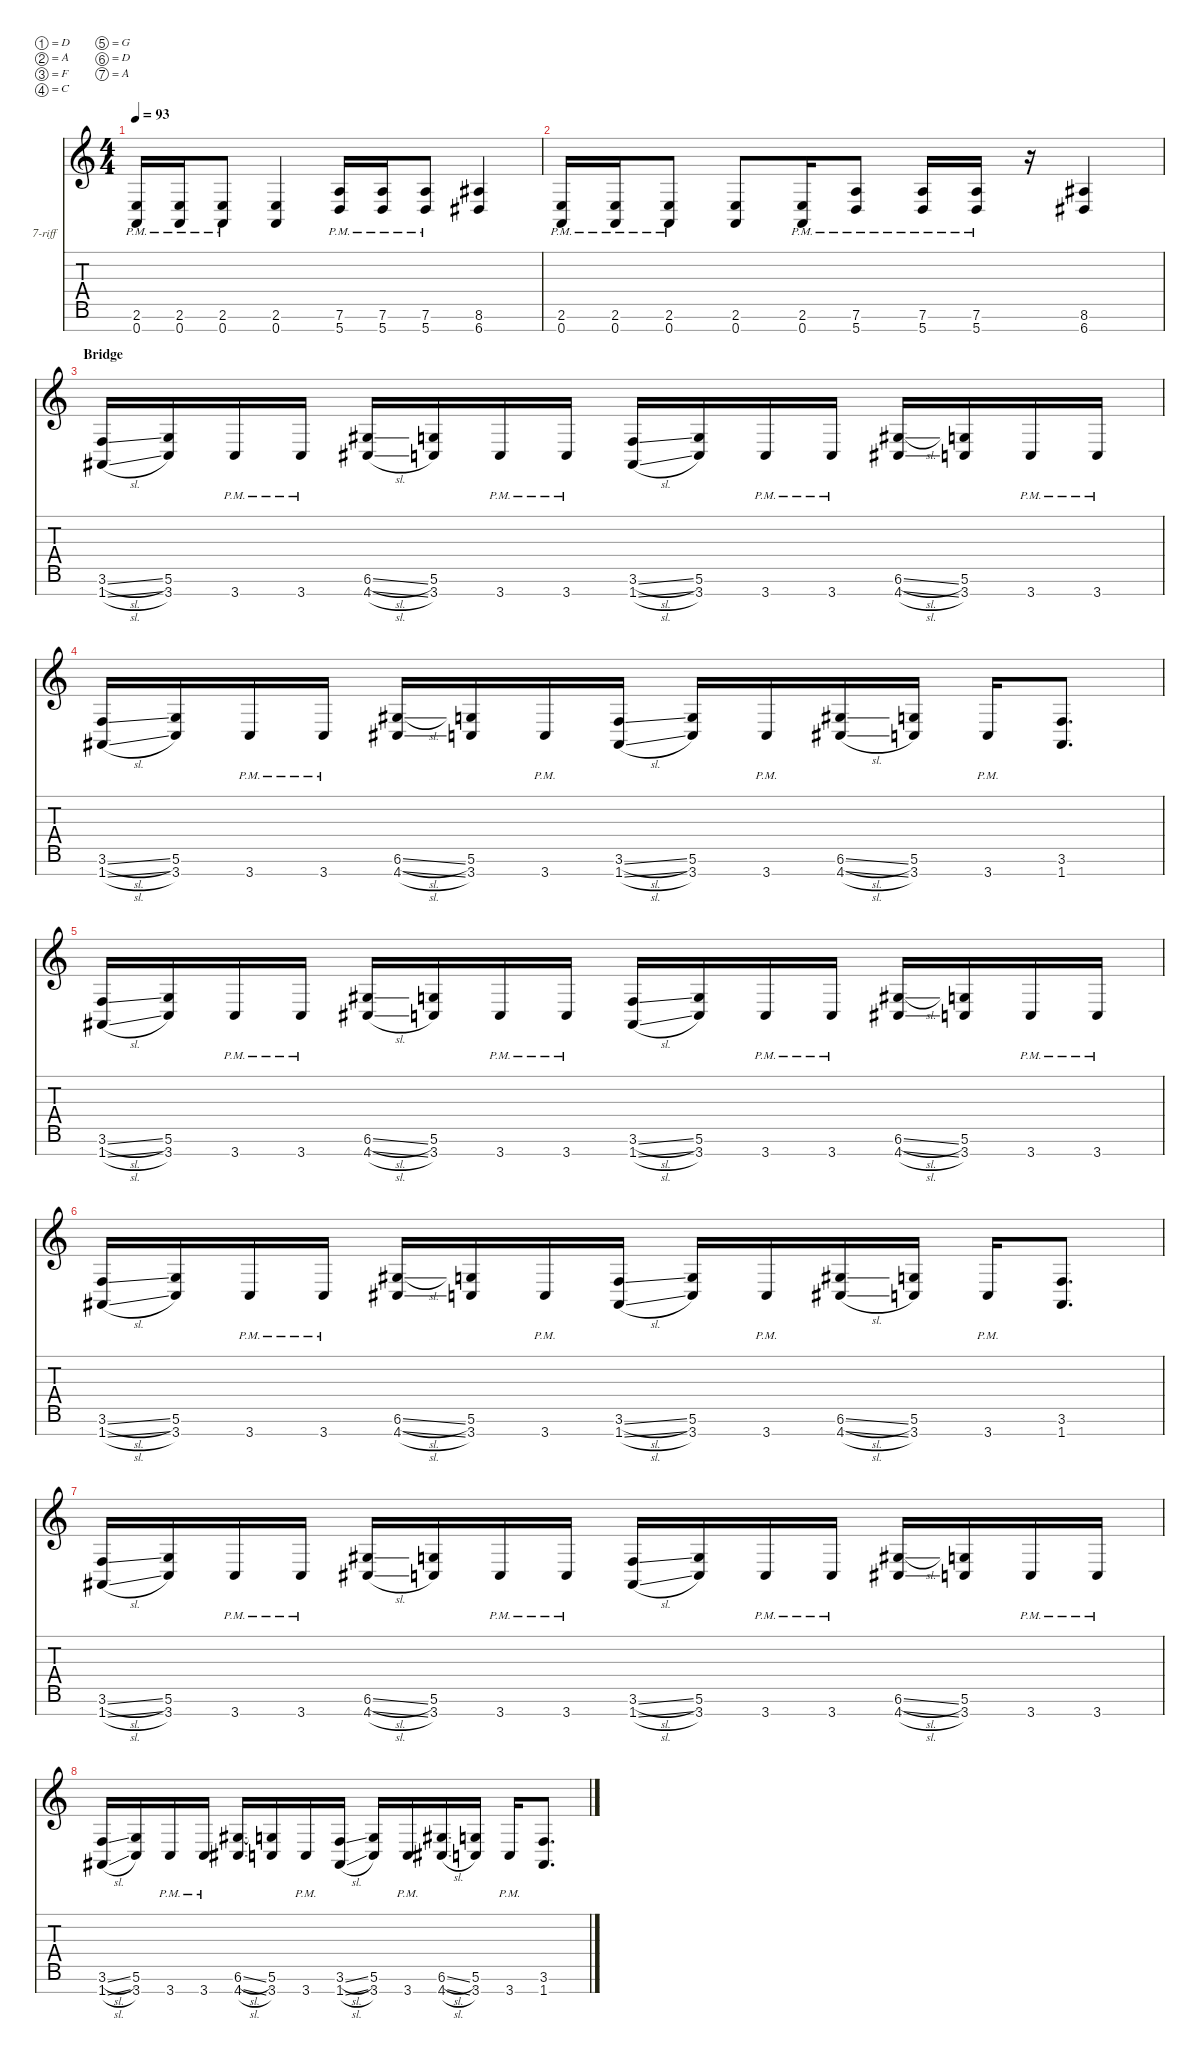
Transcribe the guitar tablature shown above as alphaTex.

\defaultSystemsLayout 4
\hideDynamics
\bracketExtendMode nobrackets
\firstSystemTrackNameOrientation horizontal
\otherSystemsTrackNameOrientation horizontal
\track ("Guitar - Rhytm" "7-riff") {defaultSystemsLayout 4 solo instrument distortionguitar}
\staff {score tabs}
\tuning (D4 A3 F3 C3 G2 D2 A1)
\ts (4 4)
\scale
0.973516
\tempo 93
\accidentals auto
\clef g2
\ottava regular
\simile none
\scale
1.10135
\ks c
(2.6{pm} 0.7{pm}).16{dy f beam Up} (2.6{pm} 0.7{pm}).16{beam Up} (2.6{pm} 0.7{pm}).8{beam Up} (2.6 0.7).4{beam Up} (5.7{pm} 7.6{pm}).16{beam Up} (5.7{pm} 7.6{pm}).16{beam Up} (5.7{pm} 7.6{pm}).8{beam Up} (6.7{acc #} 8.6{acc #}).4{beam Up} |
\scale
0.973516
\scale
0.992042 (2.6{pm} 0.7{pm}).16{beam Up} (2.6{pm} 0.7{pm}).16{beam Up} (2.6{pm} 0.7{pm}).8{beam Up} (2.6 0.7).8{beam Up} (2.6{pm} 0.7{pm}).16{beam Up} (7.6{pm} 5.7{pm}).8{beam Up} (7.6{pm} 5.7{pm}).16{beam Up} (7.6{pm} 5.7{pm}).16{beam Up} r.16{beam Up} (6.7{acc #} 8.6{acc #}).4{beam Up} |
\section ("" "Bridge")
\scale
0.952463
\scale
0.953305 (3.6{sl} 1.7{sl acc #}).16{beam Up} (5.6 3.7).16{beam Up} 3.7{pm}.16{beam Up} 3.7{pm}.16{beam Up} (6.6{sl acc #} 4.7{sl acc #}).16{beam Up} (5.6 3.7).16{beam Up} 3.7{pm}.16{beam Up} 3.7{pm}.16{beam Up} (3.6{sl} 1.7{sl acc #}).16{beam Up} (5.6 3.7).16{beam Up} 3.7{pm}.16{beam Up} 3.7{pm}.16{beam Up} (4.7{sl acc #} 6.6{sl acc #}).16{beam Up} (3.7 5.6).16{beam Up} 3.7{pm}.16{beam Up} 3.7{pm}.16{beam Up} |
\scale
1.11103
\scale
0.953305 (3.6{sl} 1.7{sl acc #}).16{beam Up} (5.6 3.7).16{beam Up} 3.7{pm}.16{beam Up} 3.7{pm}.16{beam Up} (4.7{sl acc #} 6.6{sl acc #}).16{beam Up} (3.7 5.6).16{beam Up} 3.7{pm}.16{beam Up} (3.6{sl} 1.7{sl acc #}).16{beam Up} (5.6 3.7).16{beam Up} 3.7{pm}.16{beam Up} (6.6{sl acc #} 4.7{sl acc #}).16{beam Up} (5.6 3.7).16{beam Up} 3.7{pm}.16{beam Up} (3.6 1.7{acc #}).8{d beam Up} |
\scale
0.96299
\scale
1.11103 (3.6{sl} 1.7{sl acc #}).16{beam Up} (5.6 3.7).16{beam Up} 3.7{pm}.16{beam Up} 3.7{pm}.16{beam Up} (6.6{sl acc #} 4.7{sl acc #}).16{beam Up} (5.6 3.7).16{beam Up} 3.7{pm}.16{beam Up} 3.7{pm}.16{beam Up} (3.6{sl} 1.7{sl acc #}).16{beam Up} (5.6 3.7).16{beam Up} 3.7{pm}.16{beam Up} 3.7{pm}.16{beam Up} (4.7{sl acc #} 6.6{sl acc #}).16{beam Up} (3.7 5.6).16{beam Up} 3.7{pm}.16{beam Up} 3.7{pm}.16{beam Up} |
\scale
0.96299
\scale
0.96299 (3.6{sl} 1.7{sl acc #}).16{beam Up} (5.6 3.7).16{beam Up} 3.7{pm}.16{beam Up} 3.7{pm}.16{beam Up} (4.7{sl acc #} 6.6{sl acc #}).16{beam Up} (3.7 5.6).16{beam Up} 3.7{pm}.16{beam Up} (3.6{sl} 1.7{sl acc #}).16{beam Up} (5.6 3.7).16{beam Up} 3.7{pm}.16{beam Up} (6.6{sl acc #} 4.7{sl acc #}).16{beam Up} (5.6 3.7).16{beam Up} 3.7{pm}.16{beam Up} (3.6 1.7{acc #}).8{d beam Up} |
\scale
1.10577
\scale
0.96299 (3.6{sl} 1.7{sl acc #}).16{beam Up} (5.6 3.7).16{beam Up} 3.7{pm}.16{beam Up} 3.7{pm}.16{beam Up} (6.6{sl acc #} 4.7{sl acc #}).16{beam Up} (5.6 3.7).16{beam Up} 3.7{pm}.16{beam Up} 3.7{pm}.16{beam Up} (3.6{sl} 1.7{sl acc #}).16{beam Up} (5.6 3.7).16{beam Up} 3.7{pm}.16{beam Up} 3.7{pm}.16{beam Up} (4.7{sl acc #} 6.6{sl acc #}).16{beam Up} (3.7 5.6).16{beam Up} 3.7{pm}.16{beam Up} 3.7{pm}.16{beam Up} |
\scale
0.957726
\scale
0.96299 (3.6{sl} 1.7{sl acc #}).16{beam Up} (5.6 3.7).16{beam Up} 3.7{pm}.16{beam Up} 3.7{pm}.16{beam Up} (4.7{sl acc #} 6.6{sl acc #}).16{beam Up} (3.7 5.6).16{beam Up} 3.7{pm}.16{beam Up} (3.6{sl} 1.7{sl acc #}).16{beam Up} (5.6 3.7).16{beam Up} 3.7{pm}.16{beam Up} (6.6{sl acc #} 4.7{sl acc #}).16{beam Up} (5.6 3.7).16{beam Up} 3.7{pm}.16{beam Up} (3.6 1.7{acc #}).8{d beam Up}
